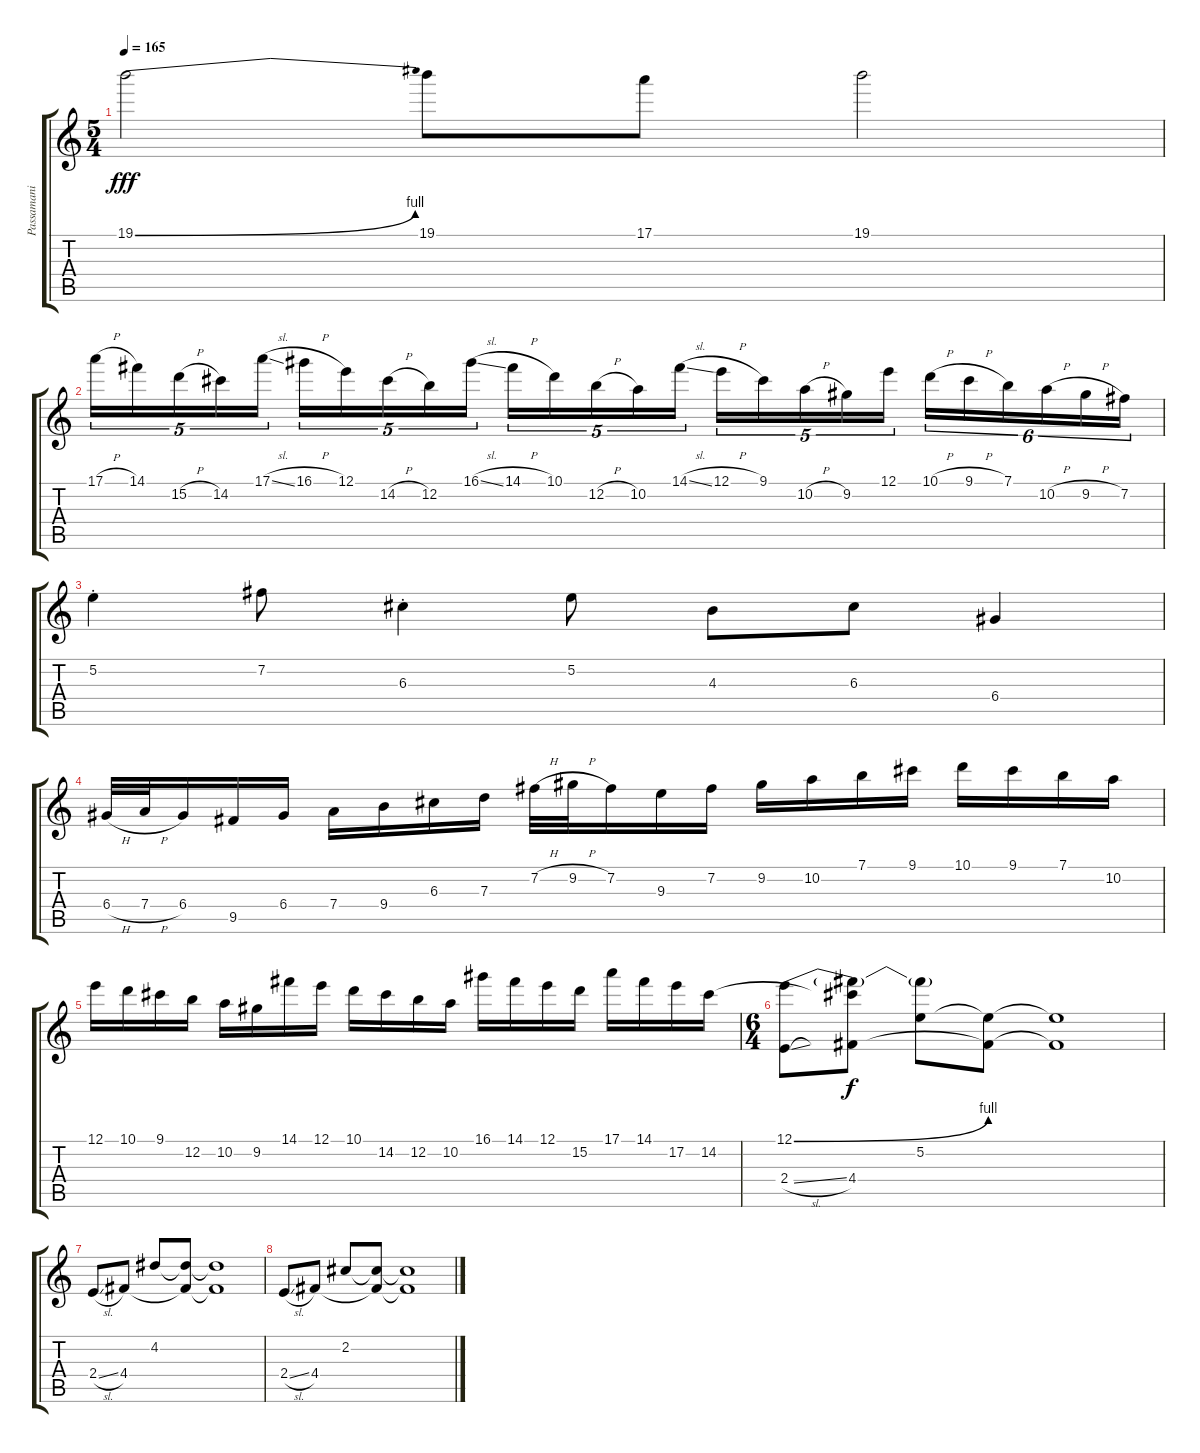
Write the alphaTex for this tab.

\track ("Passamani" "Passamani") {instrument overdrivenguitar}
\staff {score tabs}
\tuning (E4 B3 G3 D3 A2 E2) {hide}
\ts (5 4)
\tempo 165
\clef g2
\ks c
19.1{be (bend 0 0 60 4)}.2{dy fff} 19.1.8 17.1.8 19.1.2 |
17.1{h}.16{tu (5 4)} 14.1.16{tu (5 4)} 15.2{h}.16{tu (5 4)} 14.2.16{tu (5 4)} 17.1{sl}.16{tu (5 4)} 16.1{h}.16{tu (5 4)} 12.1.16{tu (5 4)} 14.2{h}.16{tu (5 4)} 12.2.16{tu (5 4)} 16.1{sl}.16{tu (5 4)} 14.1{h}.16{tu (5 4)} 10.1.16{tu (5 4)} 12.2{h}.16{tu (5 4)} 10.2.16{tu (5 4)} 14.1{sl}.16{tu (5 4)} 12.1{h}.16{tu (5 4)} 9.1.16{tu (5 4)} 10.2{h}.16{tu (5 4)} 9.2.16{tu (5 4)} 12.1.16{tu (5 4)} 10.1{h}.16{tu (6 4)} 9.1{h}.16{tu (6 4)} 7.1.16{tu (6 4)} 10.2{h}.16{tu (6 4)} 9.2{h}.16{tu (6 4)} 7.2.16{tu (6 4)} |
5.2{st}.4 7.2.8 6.3{st}.4 5.2.8 4.3.8 6.3.8 6.4.4 |
6.4{h}.32 7.4{h}.32 6.4.16 9.5.16 6.4.16 7.4.16 9.4.16 6.3.16 7.3.16 7.2{h}.32 9.2{h}.32 7.2.16 9.3.16 7.2.16 9.2.16 10.2.16 7.1.16 9.1.16 10.1.16 9.1.16 7.1.16 10.2.16 |
12.1.16 10.1.16 9.1.16 12.2.16 10.2.16 9.2.16 14.1.16 12.1.16 10.1.16 14.2.16 12.2.16 10.2.16 16.1.16 14.1.16 12.1.16 15.2.16 17.1.16 14.1.16 17.2.16 14.2.16 |
\ts (6 4)
(12.1{be (bend 0 0 60 4)} 2.4{sl}).8 (12.1{t} 14.2{t} 4.4).8{dy f} (12.1{t} 5.2).8 (5.2{t} 4.4{t}).8 (5.2{t} 4.4{t}).1 |
2.4{sl}.8 4.4.8 4.2.8 (4.2{t} 4.4{t}).8 (4.2{t} 4.4{t}).1 |
2.4{sl}.8 4.4.8 2.2.8 (2.2{t} 4.4{t}).8 (2.2{t} 4.4{t}).1
